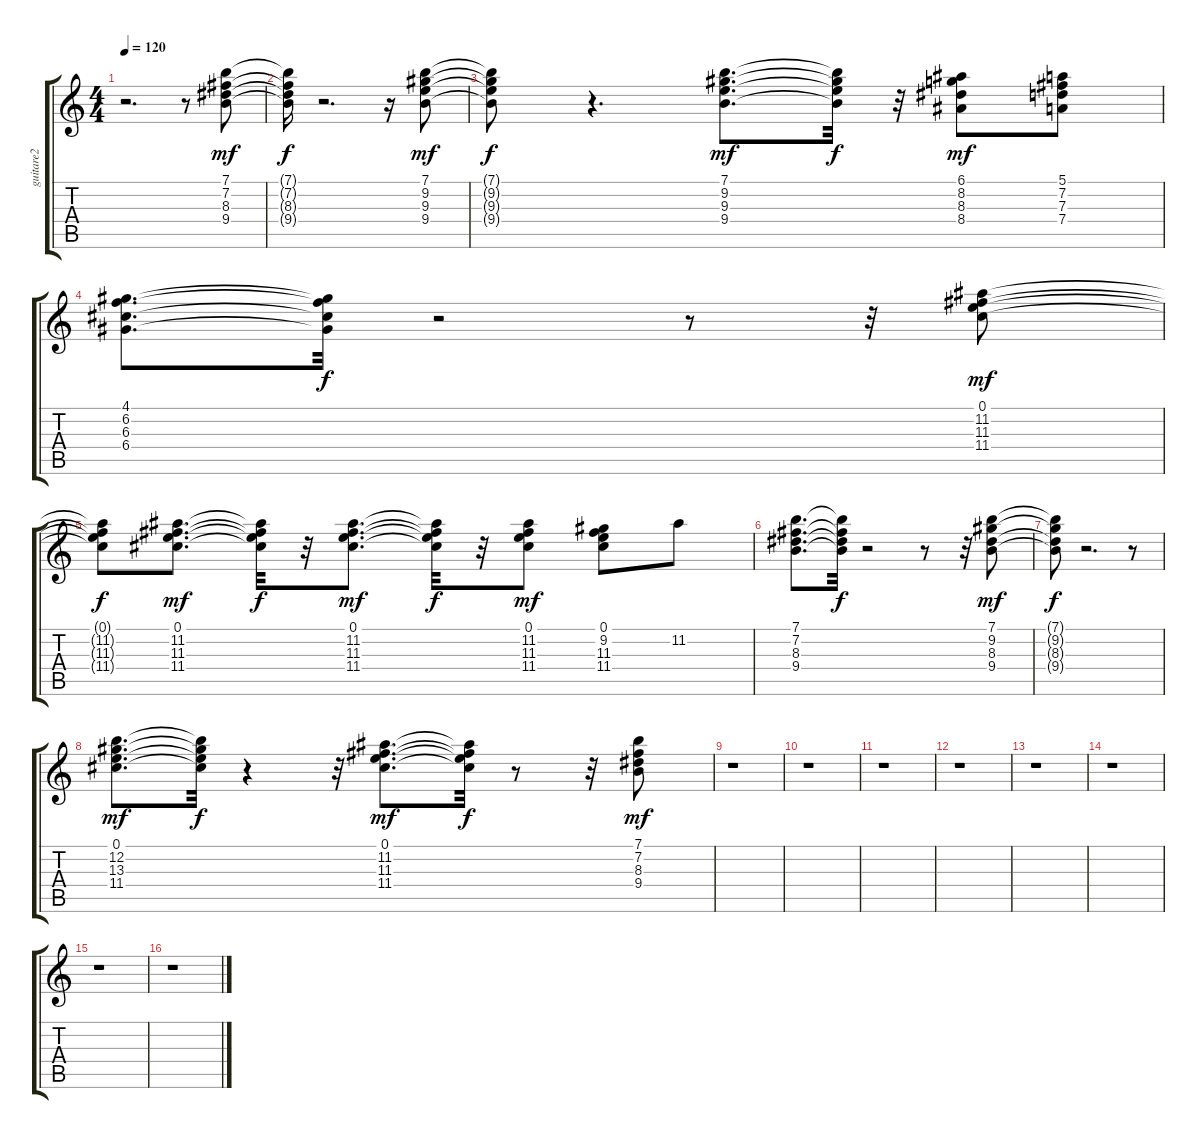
\track ("guitare2" "guitare2") {instrument distortionguitar}
\staff {score tabs}
\tuning (E4 B3 G3 D3 A2 E2) {hide}
\ts (4 4)
\tempo 120
\clef g2
\ks c
r.2{d dy mf} r.8 (7.1 7.2 8.3 9.4).8 |
(7.1{t} 7.2{t} 8.3{t} 9.4{t}).16{dy f} r.2{d} r.16 (7.1 9.2 9.3 9.4).8{dy mf} |
(7.1{t} 9.2{t} 9.3{t} 9.4{t}).8{dy f} r.4{d} (7.1 9.2 9.3 9.4).8{d dy mf} (7.1{t} 9.2{t} 9.3{t} 9.4{t}).32{dy f} r.32 (6.1 8.2 8.3 8.4).8{dy mf} (5.1 7.2 7.3 7.4).8 |
(4.1 6.2 6.3 6.4).8{d} (4.1{t} 6.2{t} 6.3{t} 6.4{t}).32{dy f} r.2 r.8 r.32 (0.1 11.2 11.3 11.4).8{dy mf} |
(0.1{t} 11.2{t} 11.3{t} 11.4{t}).8{dy f} (0.1 11.2 11.3 11.4).8{d dy mf} (0.1{t} 11.2{t} 11.3{t} 11.4{t}).32{dy f} r.32 (0.1 11.2 11.3 11.4).8{d dy mf} (0.1{t} 11.2{t} 11.3{t} 11.4{t}).32{dy f} r.32 (0.1 11.2 11.3 11.4).8{dy mf} (0.1 9.2 11.3 11.4).8 11.2.8 |
(7.1 7.2 8.3 9.4).8{d} (7.1{t} 7.2{t} 8.3{t} 9.4{t}).32{dy f} r.2 r.8 r.32 (7.1 9.2 8.3 9.4).8{dy mf} |
(7.1{t} 9.2{t} 8.3{t} 9.4{t}).8{dy f} r.2{d} r.8 |
(0.1 12.2 13.3 11.4).8{d dy mf} (0.1{t} 12.2{t} 13.3{t} 11.4{t}).32{dy f} r.4 r.32 (0.1 11.2 11.3 11.4).8{d dy mf} (0.1{t} 11.2{t} 11.3{t} 11.4{t}).32{dy f} r.8 r.32 (7.1 7.2 8.3 9.4).8{dy mf} |
r.1 |
r.1 |
r.1 |
r.1 |
r.1 |
r.1 |
r.1 |
r.1
